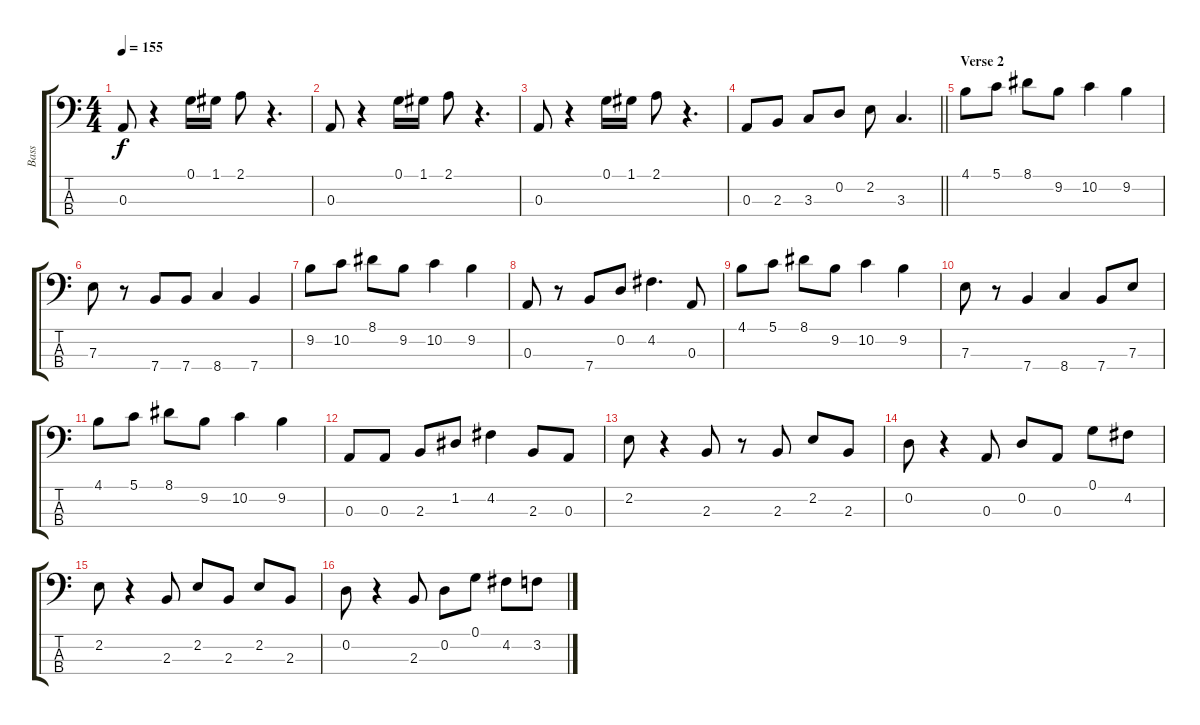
\track ("Bass" "Bass") {instrument electricbassfinger}
\staff {score tabs}
\tuning (G2 D2 A1 E1) {hide}
\ts (4 4)
\tempo 155
\clef f4
\ks c
0.3.8{dy f} r.4 0.1.16 1.1.16 2.1.8 r.4{d} |
0.3.8 r.4 0.1.16 1.1.16 2.1.8 r.4{d} |
0.3.8 r.4 0.1.16 1.1.16 2.1.8 r.4{d} |
\barLineRight lightlight
0.3.8 2.3.8 3.3.8 0.2.8 2.2.8 3.3.4{d} |
\section ("" "Verse 2")
4.1.8 5.1.8 8.1.8 9.2.8 10.2.4 9.2.4 |
7.3.8 r.8 7.4.8 7.4.8 8.4.4 7.4.4 |
9.2.8 10.2.8 8.1.8 9.2.8 10.2.4 9.2.4 |
0.3.8 r.8 7.4.8 0.2.8 4.2.4{d} 0.3.8 |
4.1.8 5.1.8 8.1.8 9.2.8 10.2.4 9.2.4 |
7.3.8 r.8 7.4.4 8.4.4 7.4.8 7.3.8 |
4.1.8 5.1.8 8.1.8 9.2.8 10.2.4 9.2.4 |
0.3.8 0.3.8 2.3.8 1.2.8 4.2.4 2.3.8 0.3.8 |
2.2.8 r.4 2.3.8 r.8 2.3.8 2.2.8 2.3.8 |
0.2.8 r.4 0.3.8 0.2.8 0.3.8 0.1.8 4.2.8 |
2.2.8 r.4 2.3.8 2.2.8 2.3.8 2.2.8 2.3.8 |
0.2.8 r.4 2.3.8 0.2.8 0.1.8 4.2.8 3.2.8
